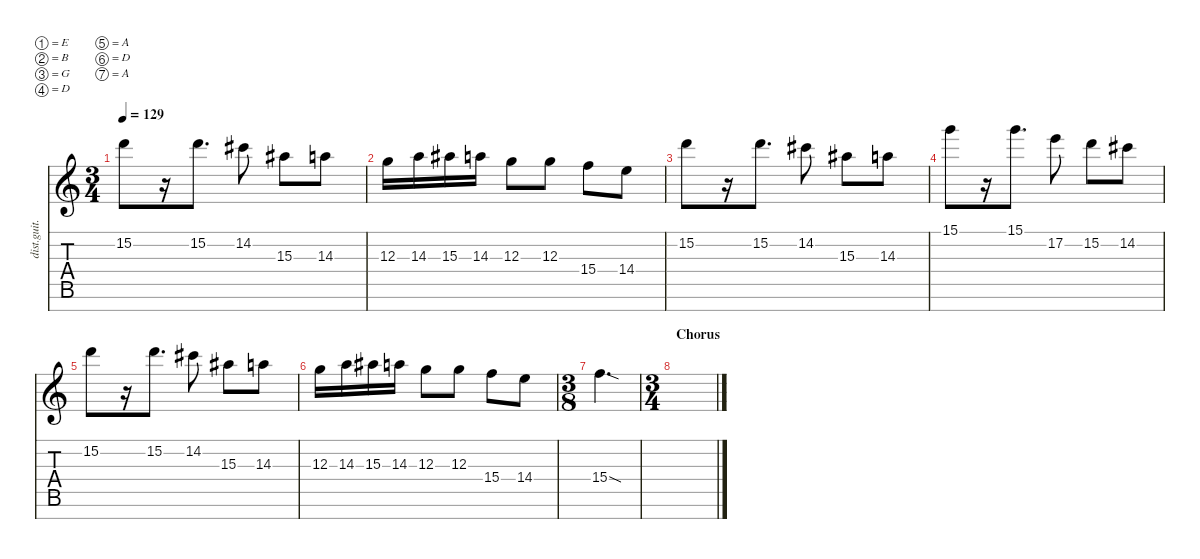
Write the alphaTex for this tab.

\defaultSystemsLayout 4
\hideDynamics
\bracketExtendMode nobrackets
\otherSystemsTrackNameOrientation horizontal
\track ("Electric Guitar" "dist.guit.") {instrument distortionguitar}
\staff {score tabs}
\tuning (E4 B3 G3 D3 A2 D2 A1)
\ts (3 4)
\tempo 129
\clef g2
\ks c
15.2.8{dy mf} r.16 15.2.8{d} 14.2{acc #}.8 15.3{acc #}.8 14.3.8 |
12.3.16 14.3.16 15.3{acc #}.16 14.3.16 12.3.8 12.3.8 15.4.8 14.4.8 |
15.2.8 r.16 15.2.8{d} 14.2{acc #}.8 15.3{acc #}.8 14.3.8 |
15.1.8 r.16 15.1.8{d} 17.2.8 15.2.8 14.2{acc #}.8 |
15.2.8 r.16 15.2.8{d} 14.2{acc #}.8 15.3{acc #}.8 14.3.8 |
12.3.16 14.3.16 15.3{acc #}.16 14.3.16 12.3.8 12.3.8 15.4.8 14.4.8 |
\ts (3 8)
\beaming (8 3)
15.4{sod}.4{d} |
\ts (3 4)
\beaming (8 2 2 2)
\section ("" "Chorus")
